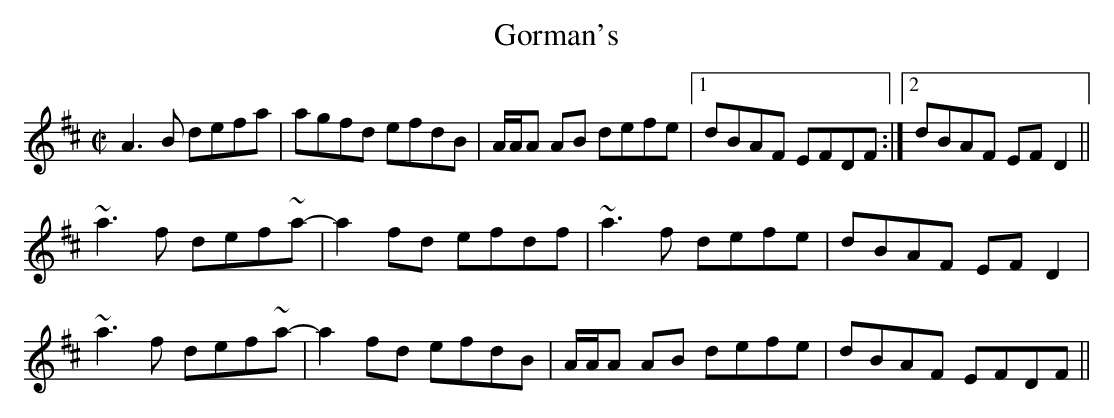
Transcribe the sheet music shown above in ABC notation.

X:1
T:Gorman's
M:C|
L:1/8
K:D
A3B defa|agfd efdB|A/2A/2A AB defe|1dBAF EFDF:|2dBAF EFD2||
!~a3f def~a-|a2fd efdf|~a3f defe|dBAF EFD2|
!~a3f def~a-|a2fd efdB|A/2A/2A AB defe|dBAF EFDF||
